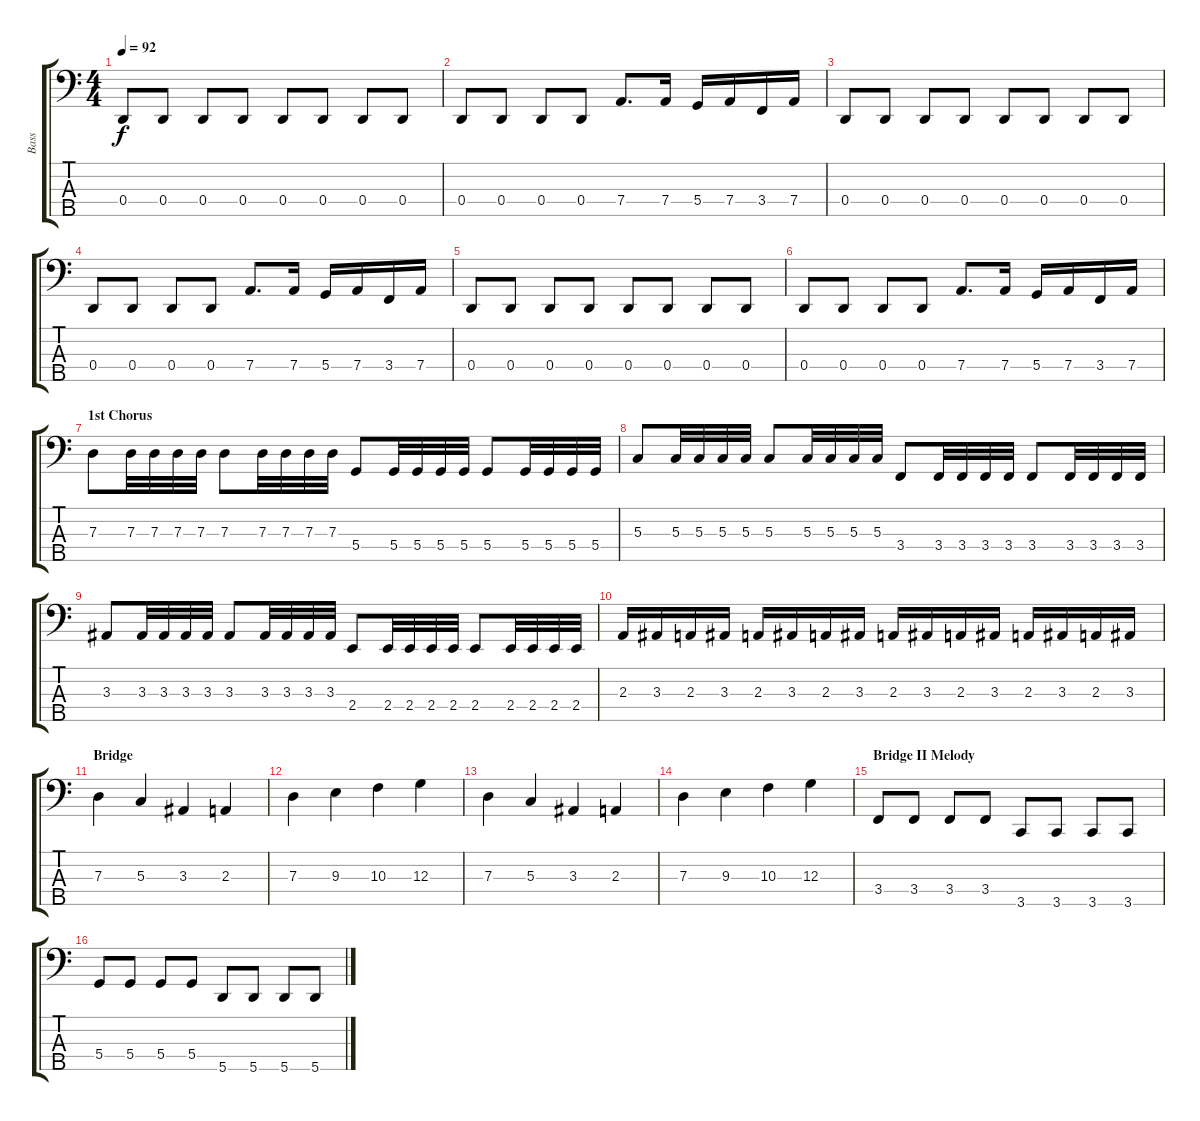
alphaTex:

\track ("Bass" "Bass") {instrument electricbasspick}
\staff {score tabs}
\tuning (F2 C2 G1 D1 A0) {hide}
\ts (4 4)
\tempo 92
\clef f4
\ks c
0.4.8{dy f} 0.4.8 0.4.8 0.4.8 0.4.8 0.4.8 0.4.8 0.4.8 |
0.4.8 0.4.8 0.4.8 0.4.8 7.4.8{d} 7.4.16 5.4.16 7.4.16 3.4.16 7.4.16 |
0.4.8 0.4.8 0.4.8 0.4.8 0.4.8 0.4.8 0.4.8 0.4.8 |
0.4.8 0.4.8 0.4.8 0.4.8 7.4.8{d} 7.4.16 5.4.16 7.4.16 3.4.16 7.4.16 |
0.4.8 0.4.8 0.4.8 0.4.8 0.4.8 0.4.8 0.4.8 0.4.8 |
0.4.8 0.4.8 0.4.8 0.4.8 7.4.8{d} 7.4.16 5.4.16 7.4.16 3.4.16 7.4.16 |
\section ("" "1st Chorus")
7.3.8 7.3.32 7.3.32 7.3.32 7.3.32 7.3.8 7.3.32 7.3.32 7.3.32 7.3.32 5.4.8 5.4.32 5.4.32 5.4.32 5.4.32 5.4.8 5.4.32 5.4.32 5.4.32 5.4.32 |
5.3.8 5.3.32 5.3.32 5.3.32 5.3.32 5.3.8 5.3.32 5.3.32 5.3.32 5.3.32 3.4.8 3.4.32 3.4.32 3.4.32 3.4.32 3.4.8 3.4.32 3.4.32 3.4.32 3.4.32 |
3.3.8 3.3.32 3.3.32 3.3.32 3.3.32 3.3.8 3.3.32 3.3.32 3.3.32 3.3.32 2.4.8 2.4.32 2.4.32 2.4.32 2.4.32 2.4.8 2.4.32 2.4.32 2.4.32 2.4.32 |
2.3.16 3.3.16 2.3.16 3.3.16 2.3.16 3.3.16 2.3.16 3.3.16 2.3.16 3.3.16 2.3.16 3.3.16 2.3.16 3.3.16 2.3.16 3.3.16 |
\section ("" "Bridge")
7.3.4 5.3.4 3.3.4 2.3.4 |
7.3.4 9.3.4 10.3.4 12.3.4 |
7.3.4 5.3.4 3.3.4 2.3.4 |
7.3.4 9.3.4 10.3.4 12.3.4 |
\section ("" "Bridge II Melody")
3.4.8 3.4.8 3.4.8 3.4.8 3.5.8 3.5.8 3.5.8 3.5.8 |
5.4.8 5.4.8 5.4.8 5.4.8 5.5.8 5.5.8 5.5.8 5.5.8
